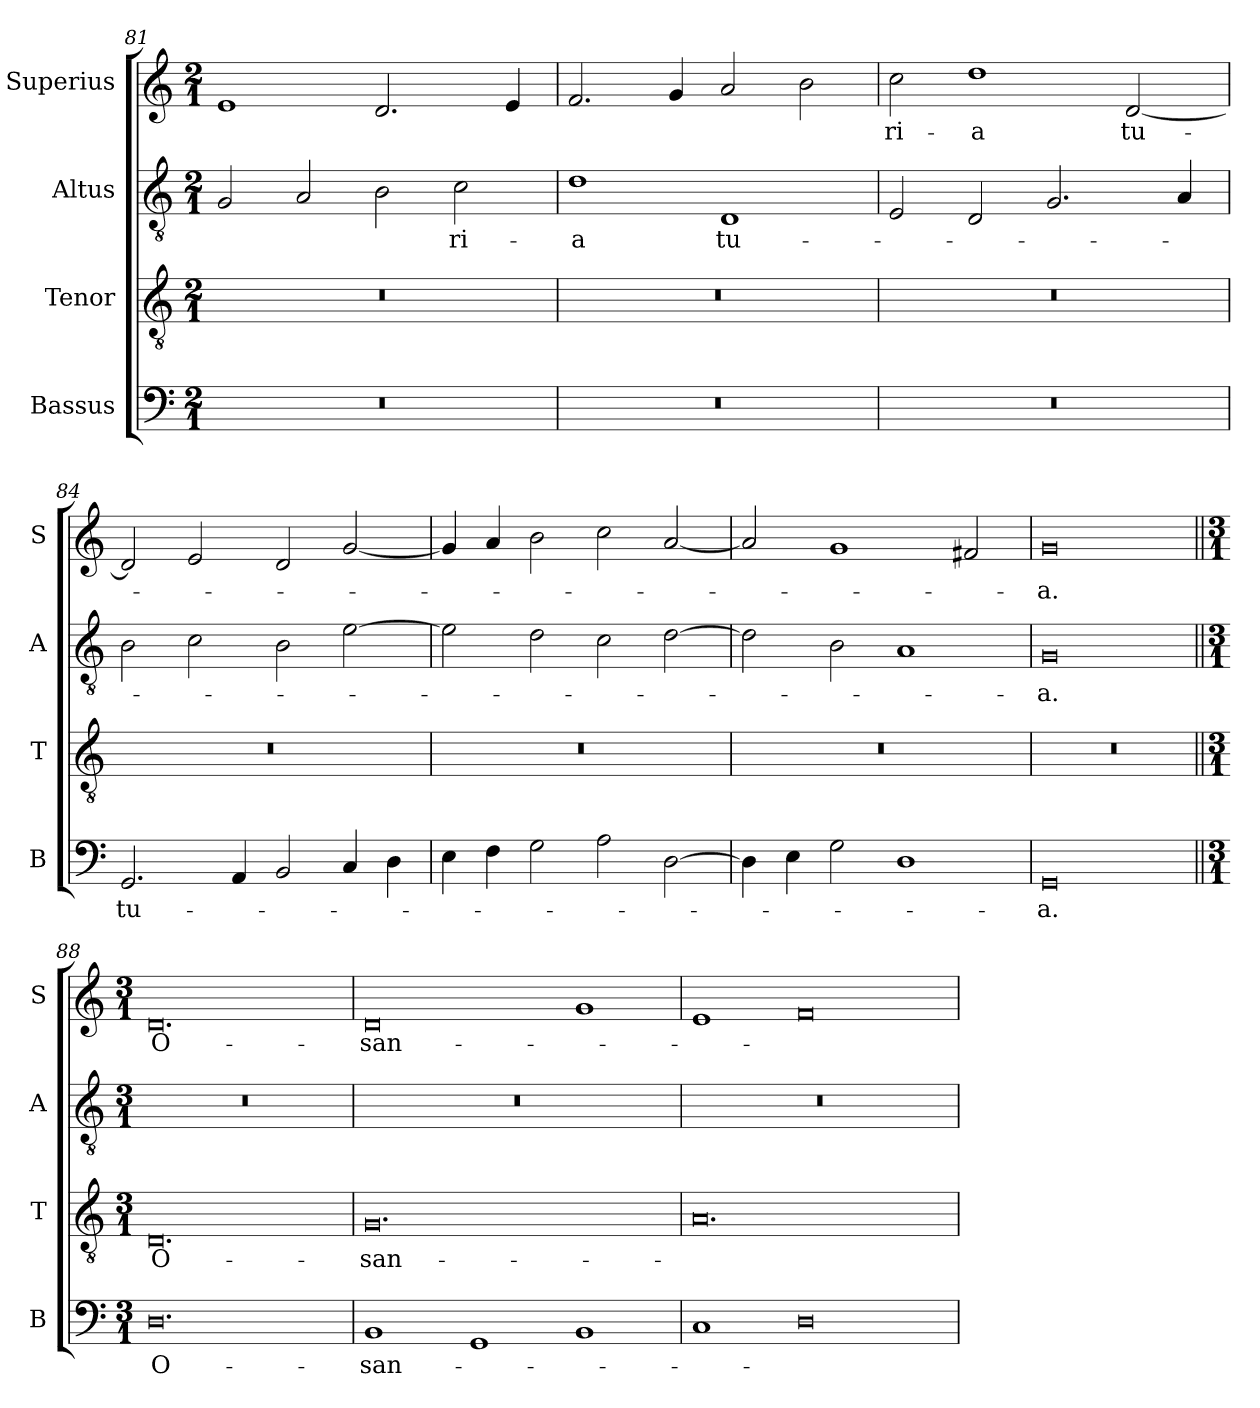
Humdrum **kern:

**kern	**text	**kern	**text	**kern	**text	**kern	**text
*part4	*part4	*part3	*part3	*part2	*part2	*part1	*part1
*staff4	*staff4	*staff3	*staff3	*staff2	*staff2	*staff1	*staff1
*I"Bassus	*	*I"Tenor	*	*I"Altus	*	*I"Superius	*
*I'B	*	*I'T	*	*I'A	*	*I'S	*
*clefF4	*	*clefGv2	*	*clefGv2	*	*clefG2	*
*k[]	*	*k[]	*	*k[]	*	*k[]	*
*M2/1	*	*M2/1	*	*M2/1	*	*M2/1	*
=81	=81	=81	=81	=81	=81	=81	=81
0r	.	0r	.	2G	.	1e	.
.	.	.	.	2A	.	.	.
.	.	.	.	2B	.	2.d	.
!	!	!	!	!	!LO:LY:i	!	!
.	.	.	.	2c	-ri-	.	.
.	.	.	.	.	.	4e	.
=82	=82	=82	=82	=82	=82	=82	=82
!	!	!	!	!	!LO:LY:i	!	!
0r	.	0r	.	1d	-a	2.f	.
.	.	.	.	.	.	4g	.
.	.	.	.	1D	tu-	2a	.
.	.	.	.	.	.	2b	.
=83	=83	=83	=83	=83	=83	=83	=83
!	!	!	!	!	!	!	!LO:LY:i
0r	.	0r	.	2E	.	2cc	-ri-
!	!	!	!	!	!	!	!LO:LY:i
.	.	.	.	2D	.	1dd	-a
.	.	.	.	2.G	.	.	.
.	.	.	.	.	.	[2d	tu-
.	.	.	.	4A	.	.	.
=84	=84	=84	=84	=84	=84	=84	=84
!	!LO:LY:i	!	!	!	!	!	!
2.GG	tu-	0r	.	2B	.	2d]	.
.	.	.	.	2c	.	2e	.
4AA	.	.	.	.	.	.	.
2BB	.	.	.	2B	.	2d	.
4C	.	.	.	[2e	.	[2g	.
4D	.	.	.	.	.	.	.
=85	=85	=85	=85	=85	=85	=85	=85
4E	.	0r	.	2e]	.	4g]	.
4F	.	.	.	.	.	4a	.
2G	.	.	.	2d	.	2b	.
2A	.	.	.	2c	.	2cc	.
[2D	.	.	.	[2d	.	[2a	.
=86	=86	=86	=86	=86	=86	=86	=86
4D]	.	0r	.	2d]	.	2a]	.
4E	.	.	.	.	.	.	.
2G	.	.	.	2B	.	1g	.
1D	.	.	.	1A	.	.	.
.	.	.	.	.	.	2f#X	.
=87	=87	=87	=87	=87	=87	=87	=87
0GG	-a.	0r	.	0G	-a.	0g	-a.
=88||	=88||	=88||	=88||	=88||	=88||	=88||	=88||
*M3/1	*	*M3/1	*	*M3/1	*	*M3/1	*
0.D	O-	0.D	O-	0.r	.	0.d	O-
=89	=89	=89	=89	=89	=89	=89	=89
1BB	-san-	0.G	-san-	0.r	.	0d	-san-
1GG	.	.	.	.	.	.	.
1BB	.	.	.	.	.	1g	.
=90	=90	=90	=90	=90	=90	=90	=90
1C	.	0.A	.	0.r	.	1e	.
0D	.	.	.	.	.	0f	.
=	=	=	=	=	=	=	=
*-	*-	*-	*-	*-	*-	*-	*-
